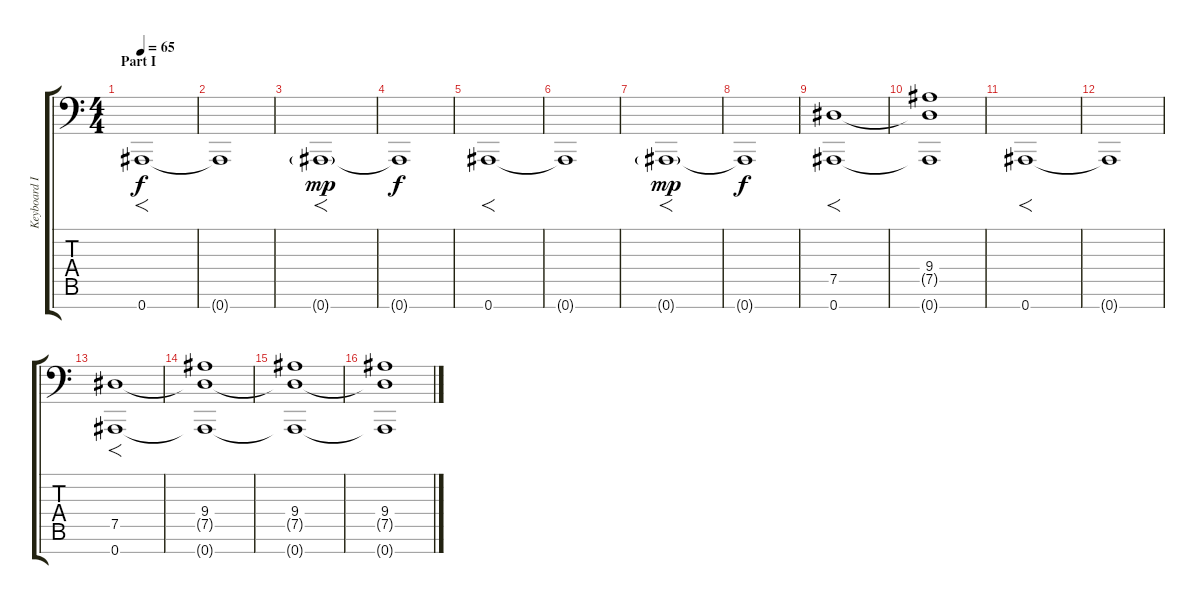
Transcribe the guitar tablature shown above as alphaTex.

\track ("Keyboard II" "Keyboard I") {instrument seashore}
\staff {score tabs}
\tuning (Eb4 Bb3 Gb3 Db3 Ab2 Eb2 Bb1) {hide}
\ts (4 4)
\section ("" "Part I")
\tempo 65
\clef f4
\ks c
0.7.1{f dy f instrument seashore} |
0.7{t}.1 |
0.7{g}.1{f dy mp} |
0.7{t}.1{dy f} |
0.7.1{f} |
0.7{t}.1 |
0.7{g}.1{f dy mp} |
0.7{t}.1{dy f} |
(7.5 0.7).1{f} |
(9.4 7.5{t} 0.7{t}).1 |
0.7.1{f} |
0.7{t}.1 |
(7.5 0.7).1{f} |
(9.4 7.5{t} 0.7{t}).1 |
(9.4 7.5{t} 0.7{t}).1 |
(9.4 7.5{t} 0.7{t}).1
